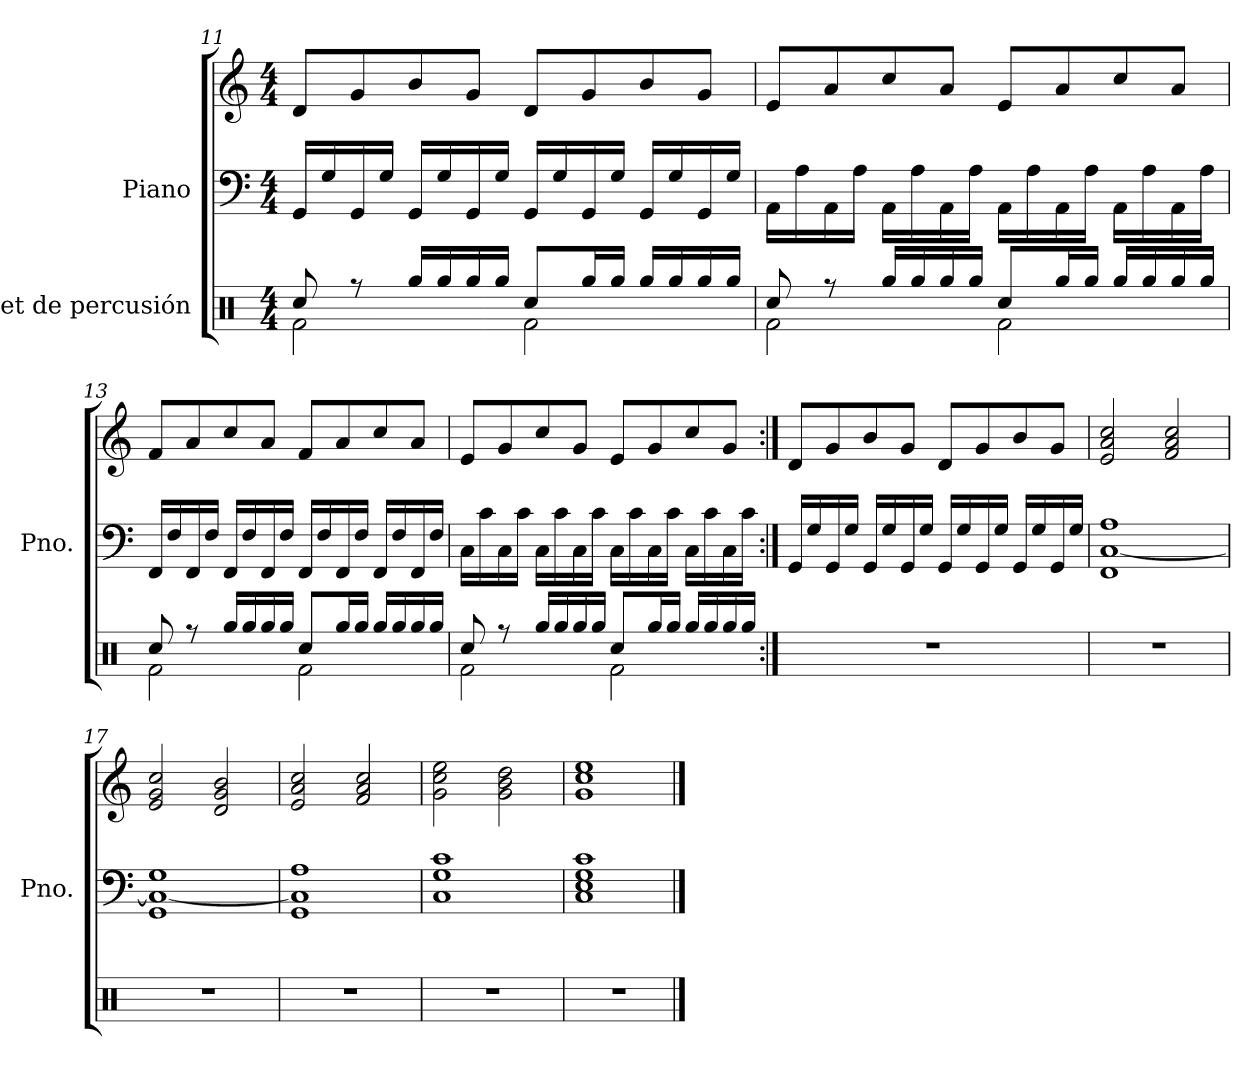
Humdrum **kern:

**kern	**kern	**kern
*part2	*part1	*part1
*staff3	*staff2	*staff1
*I"Set de percusión	*I"Piano	*
*	*I'Pno.	*
*clefX	*clefF4	*clefG2
*k[]	*k[]	*k[]
*M4/4	*M4/4	*M4/4
=11	=11	=11
*^	*	*
8Rcc/	2Rf\	16GG/LL	8d/L
.	.	16G/	.
8r	.	16GG/	8g/
.	.	16G/JJ	.
16Rgg/LL	.	16GG/LL	8b/
16Rgg/	.	16G/	.
16Rgg/	.	16GG/	8g/J
16Rgg/JJ	.	16G/JJ	.
8Rcc/L	2Rf\	16GG/LL	8d/L
.	.	16G/	.
16Rgg/L	.	16GG/	8g/
16Rgg/JJ	.	16G/JJ	.
16Rgg/LL	.	16GG/LL	8b/
16Rgg/	.	16G/	.
16Rgg/	.	16GG/	8g/J
16Rgg/JJ	.	16G/JJ	.
!!LO:PB:g=z
=12	=12	=12	=12
8Rcc/	2Rf\	16AA\LL	8e/L
.	.	16A\	.
8r	.	16AA\	8a/
.	.	16A\JJ	.
16Rgg/LL	.	16AA\LL	8cc/
16Rgg/	.	16A\	.
16Rgg/	.	16AA\	8a/J
16Rgg/JJ	.	16A\JJ	.
8Rcc/L	2Rf\	16AA\LL	8e/L
.	.	16A\	.
16Rgg/L	.	16AA\	8a/
16Rgg/JJ	.	16A\JJ	.
16Rgg/LL	.	16AA\LL	8cc/
16Rgg/	.	16A\	.
16Rgg/	.	16AA\	8a/J
16Rgg/JJ	.	16A\JJ	.
=13	=13	=13	=13
8Rcc/	2Rf\	16FF/LL	8f/L
.	.	16F/	.
8r	.	16FF/	8a/
.	.	16F/JJ	.
16Rgg/LL	.	16FF/LL	8cc/
16Rgg/	.	16F/	.
16Rgg/	.	16FF/	8a/J
16Rgg/JJ	.	16F/JJ	.
8Rcc/L	2Rf\	16FF/LL	8f/L
.	.	16F/	.
16Rgg/L	.	16FF/	8a/
16Rgg/JJ	.	16F/JJ	.
16Rgg/LL	.	16FF/LL	8cc/
16Rgg/	.	16F/	.
16Rgg/	.	16FF/	8a/J
16Rgg/JJ	.	16F/JJ	.
!!LO:LB:g=z
=14	=14	=14	=14
8Rcc/	2Rf\	16C\LL	8e/L
.	.	16c\	.
8r	.	16C\	8g/
.	.	16c\JJ	.
16Rgg/LL	.	16C\LL	8cc/
16Rgg/	.	16c\	.
16Rgg/	.	16C\	8g/J
16Rgg/JJ	.	16c\JJ	.
8Rcc/L	2Rf\	16C\LL	8e/L
.	.	16c\	.
16Rgg/L	.	16C\	8g/
16Rgg/JJ	.	16c\JJ	.
16Rgg/LL	.	16C\LL	8cc/
16Rgg/	.	16c\	.
16Rgg/	.	16C\	8g/J
16Rgg/JJ	.	16c\JJ	.
*v	*v	*	*
=15:|!	=15:|!	=15:|!
1r	16GG/LL	8d/L
.	16G/	.
.	16GG/	8g/
.	16G/JJ	.
.	16GG/LL	8b/
.	16G/	.
.	16GG/	8g/J
.	16G/JJ	.
.	16GG/LL	8d/L
.	16G/	.
.	16GG/	8g/
.	16G/JJ	.
.	16GG/LL	8b/
.	16G/	.
.	16GG/	8g/J
.	16G/JJ	.
=16	=16	=16
1r	1FF [1C 1A	2e/ 2a/ 2cc/
.	.	2f/ 2a/ 2cc/
!!LO:LB:g=z
=17	=17	=17
1r	1GG 1C_ 1G	2e/ 2g/ 2cc/
.	.	2d/ 2g/ 2b/
=18	=18	=18
1r	1GG 1C] 1A	2e/ 2a/ 2cc/
.	.	2f/ 2a/ 2cc/
=19	=19	=19
1r	1C 1G 1c	2g\ 2cc\ 2ee\
.	.	2g\ 2b\ 2dd\
=20	=20	=20
1r	1C 1E 1G 1c	1g 1cc 1ee
==	==	==
*-	*-	*-
